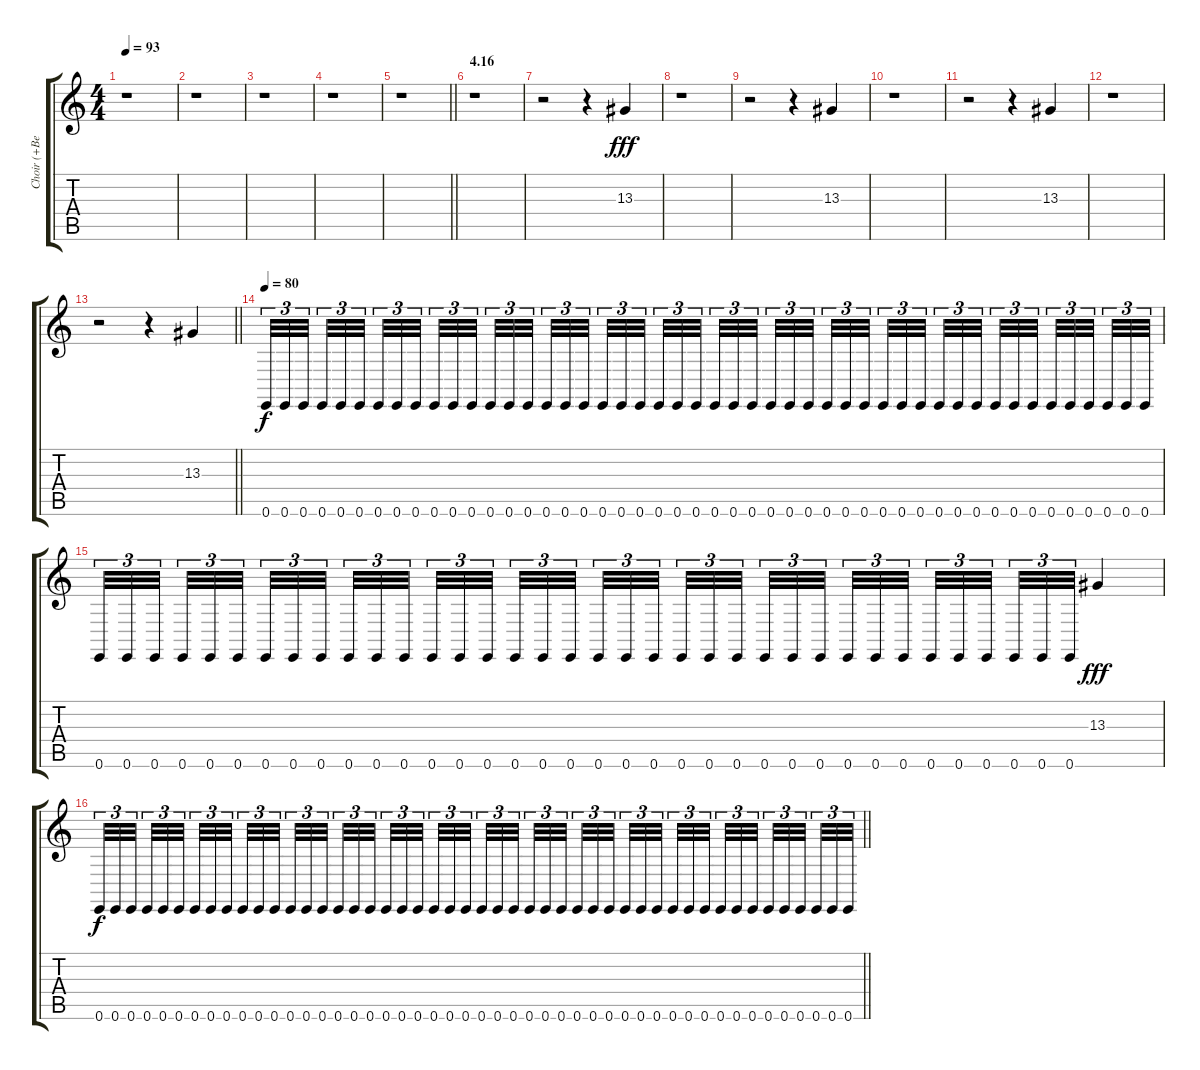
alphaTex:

\track ("Choir (+Bell (+Timpani))" "Choir (+Be") {instrument pad4choir}
\staff {score tabs}
\tuning (E4 B3 G3 D3 A2 E2) {hide}
\ts (4 4)
\tempo 93
\clef g2
\ks c
r.1{dy fff} |
r.1 |
r.1 |
r.1 |
\barLineRight lightlight
r.1 |
\section ("" "4.16")
r.1 |
r.2 r.4 13.3.4{volume 16 instrument tubularbells} |
r.1 |
r.2 r.4 13.3.4 |
r.1 |
r.2 r.4 13.3.4 |
r.1 |
\barLineRight lightlight
r.2 r.4 13.3.4 |
\tempo 80
0.6.32{tu (3 2) dy f instrument timpani} 0.6.32{tu (3 2)} 0.6.32{tu (3 2)} 0.6.32{tu (3 2)} 0.6.32{tu (3 2)} 0.6.32{tu (3 2)} 0.6.32{tu (3 2)} 0.6.32{tu (3 2)} 0.6.32{tu (3 2)} 0.6.32{tu (3 2)} 0.6.32{tu (3 2)} 0.6.32{tu (3 2)} 0.6.32{tu (3 2)} 0.6.32{tu (3 2)} 0.6.32{tu (3 2)} 0.6.32{tu (3 2)} 0.6.32{tu (3 2)} 0.6.32{tu (3 2)} 0.6.32{tu (3 2)} 0.6.32{tu (3 2)} 0.6.32{tu (3 2)} 0.6.32{tu (3 2)} 0.6.32{tu (3 2)} 0.6.32{tu (3 2)} 0.6.32{tu (3 2)} 0.6.32{tu (3 2)} 0.6.32{tu (3 2)} 0.6.32{tu (3 2)} 0.6.32{tu (3 2)} 0.6.32{tu (3 2)} 0.6.32{tu (3 2)} 0.6.32{tu (3 2)} 0.6.32{tu (3 2)} 0.6.32{tu (3 2)} 0.6.32{tu (3 2)} 0.6.32{tu (3 2)} 0.6.32{tu (3 2)} 0.6.32{tu (3 2)} 0.6.32{tu (3 2)} 0.6.32{tu (3 2)} 0.6.32{tu (3 2)} 0.6.32{tu (3 2)} 0.6.32{tu (3 2)} 0.6.32{tu (3 2)} 0.6.32{tu (3 2)} 0.6.32{tu (3 2)} 0.6.32{tu (3 2)} 0.6.32{tu (3 2)} |
0.6.32{tu (3 2) instrument timpani} 0.6.32{tu (3 2)} 0.6.32{tu (3 2)} 0.6.32{tu (3 2)} 0.6.32{tu (3 2)} 0.6.32{tu (3 2)} 0.6.32{tu (3 2)} 0.6.32{tu (3 2)} 0.6.32{tu (3 2)} 0.6.32{tu (3 2)} 0.6.32{tu (3 2)} 0.6.32{tu (3 2)} 0.6.32{tu (3 2)} 0.6.32{tu (3 2)} 0.6.32{tu (3 2)} 0.6.32{tu (3 2)} 0.6.32{tu (3 2)} 0.6.32{tu (3 2)} 0.6.32{tu (3 2)} 0.6.32{tu (3 2)} 0.6.32{tu (3 2)} 0.6.32{tu (3 2)} 0.6.32{tu (3 2)} 0.6.32{tu (3 2)} 0.6.32{tu (3 2)} 0.6.32{tu (3 2)} 0.6.32{tu (3 2)} 0.6.32{tu (3 2)} 0.6.32{tu (3 2)} 0.6.32{tu (3 2)} 0.6.32{tu (3 2)} 0.6.32{tu (3 2)} 0.6.32{tu (3 2)} 0.6.32{tu (3 2)} 0.6.32{tu (3 2)} 0.6.32{tu (3 2)} 13.3.4{dy fff volume 16 instrument tubularbells} |
\barLineRight lightlight
0.6.32{tu (3 2) dy f instrument timpani} 0.6.32{tu (3 2)} 0.6.32{tu (3 2)} 0.6.32{tu (3 2)} 0.6.32{tu (3 2)} 0.6.32{tu (3 2)} 0.6.32{tu (3 2)} 0.6.32{tu (3 2)} 0.6.32{tu (3 2)} 0.6.32{tu (3 2)} 0.6.32{tu (3 2)} 0.6.32{tu (3 2)} 0.6.32{tu (3 2)} 0.6.32{tu (3 2)} 0.6.32{tu (3 2)} 0.6.32{tu (3 2)} 0.6.32{tu (3 2)} 0.6.32{tu (3 2)} 0.6.32{tu (3 2)} 0.6.32{tu (3 2)} 0.6.32{tu (3 2)} 0.6.32{tu (3 2)} 0.6.32{tu (3 2)} 0.6.32{tu (3 2)} 0.6.32{tu (3 2)} 0.6.32{tu (3 2)} 0.6.32{tu (3 2)} 0.6.32{tu (3 2)} 0.6.32{tu (3 2)} 0.6.32{tu (3 2)} 0.6.32{tu (3 2)} 0.6.32{tu (3 2)} 0.6.32{tu (3 2)} 0.6.32{tu (3 2)} 0.6.32{tu (3 2)} 0.6.32{tu (3 2)} 0.6.32{tu (3 2)} 0.6.32{tu (3 2)} 0.6.32{tu (3 2)} 0.6.32{tu (3 2)} 0.6.32{tu (3 2)} 0.6.32{tu (3 2)} 0.6.32{tu (3 2)} 0.6.32{tu (3 2)} 0.6.32{tu (3 2)} 0.6.32{tu (3 2)} 0.6.32{tu (3 2)} 0.6.32{tu (3 2)}
